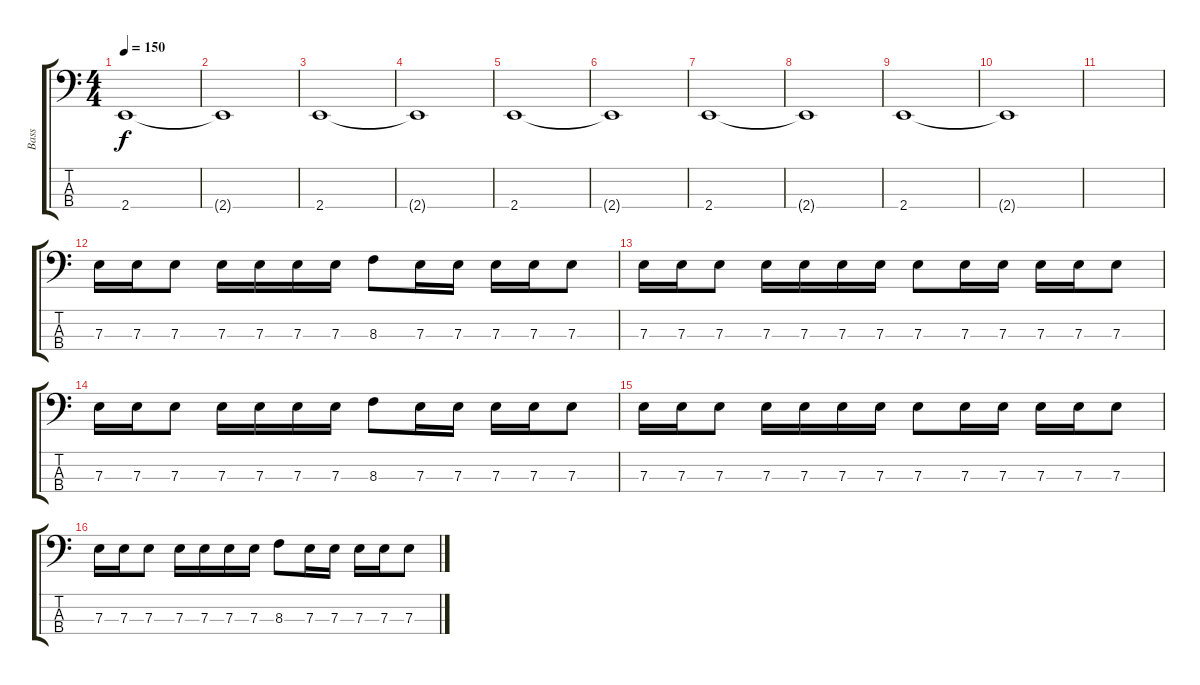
\track ("Bass" "Bass") {instrument electricbassfinger}
\staff {score tabs}
\tuning (G2 D2 A1 D1) {hide}
\ts (4 4)
\tempo 150
\clef f4
\ks c
2.4.1{dy f instrument electricbassfinger} |
2.4{t}.1 |
2.4.1 |
2.4{t}.1 |
2.4.1 |
2.4{t}.1 |
2.4.1 |
2.4{t}.1 |
2.4.1 |
2.4{t}.1 |
|
7.3.16 7.3.16 7.3.8 7.3.16 7.3.16 7.3.16 7.3.16 8.3.8 7.3.16 7.3.16 7.3.16 7.3.16 7.3.8 |
7.3.16 7.3.16 7.3.8 7.3.16 7.3.16 7.3.16 7.3.16 7.3.8 7.3.16 7.3.16 7.3.16 7.3.16 7.3.8 |
7.3.16 7.3.16 7.3.8 7.3.16 7.3.16 7.3.16 7.3.16 8.3.8 7.3.16 7.3.16 7.3.16 7.3.16 7.3.8 |
7.3.16 7.3.16 7.3.8 7.3.16 7.3.16 7.3.16 7.3.16 7.3.8 7.3.16 7.3.16 7.3.16 7.3.16 7.3.8 |
7.3.16 7.3.16 7.3.8 7.3.16 7.3.16 7.3.16 7.3.16 8.3.8 7.3.16 7.3.16 7.3.16 7.3.16 7.3.8
